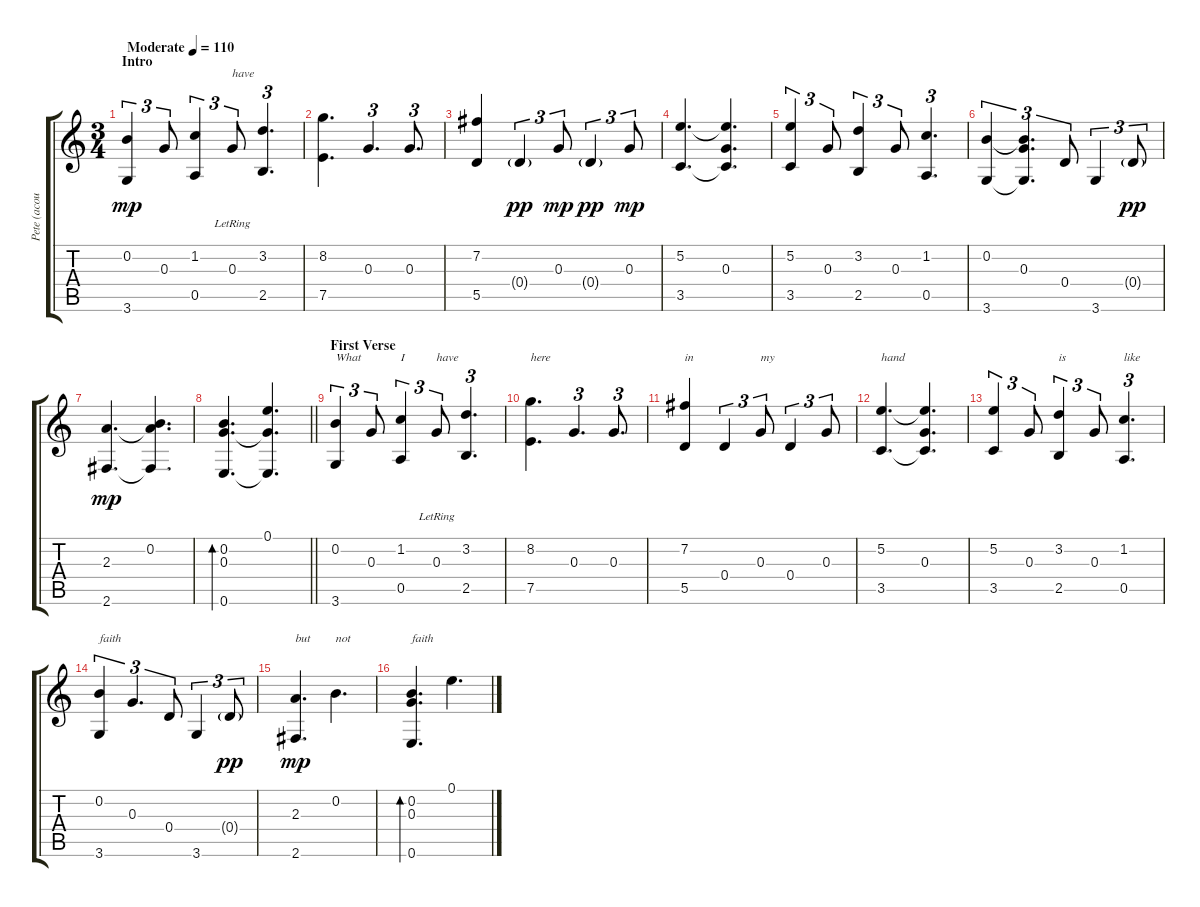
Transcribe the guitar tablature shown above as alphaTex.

\track ("Pete (acoustic guitar)" "Pete (acou") {instrument acousticguitarsteel}
\staff {score tabs}
\tuning (E4 B3 G3 D3 A2 E2) {hide}
\ts (3 4)
\section ("" "Intro")
\tempo (110 "Moderate")
\clef g2
\ks c
(0.2 3.6).4{tu (3 2) dy mp instrument acousticguitarsteel} 0.3.8{tu (3 2)} (1.2 0.5).4{tu (3 2)} 0.3{lr}.8{tu (3 2) txt "have"} (3.2 2.5).4{d tu (3 2)} |
(8.2 7.5).4{d} 0.3.4{d tu (3 2)} 0.3.8{d tu (3 2)} |
(7.2 5.5).4 0.4{g}.4{tu (3 2) dy pp} 0.3.8{tu (3 2) dy mp} 0.4{g}.4{tu (3 2) dy pp} 0.3.8{tu (3 2) dy mp} |
(5.2 3.5).4{d} (5.2{t} 0.3 3.5{t}).4{d} |
(5.2 3.5).4{tu (3 2)} 0.3.8{tu (3 2)} (3.2 2.5).4{tu (3 2)} 0.3.8{tu (3 2)} (1.2 0.5).4{d tu (3 2)} |
(0.2 3.6).4{tu (3 2)} (0.2{t} 0.3 3.6{t}).4{d tu (3 2)} 0.4.8{tu (3 2)} 3.6.4{tu (3 2)} 0.4{g}.8{tu (3 2) dy pp} |
(2.3 2.6).4{d dy mp} (0.2 2.3{t} 2.6{t}).4{d} |
\barLineRight lightlight
(0.2 0.3 0.6).4{d bd 60} (0.1 0.3{t} 0.6{t}).4{d} |
\section ("" "First Verse")
(0.2 3.6).4{tu (3 2) txt "What"} 0.3.8{tu (3 2)} (1.2 0.5).4{tu (3 2) txt "I"} 0.3{lr}.8{tu (3 2) txt "have"} (3.2 2.5).4{d tu (3 2)} |
(8.2 7.5).4{d txt "here"} 0.3.4{d tu (3 2)} 0.3.8{d tu (3 2)} |
(7.2 5.5).4{txt "in "} 0.4.4{tu (3 2)} 0.3.8{tu (3 2) txt "my"} 0.4.4{tu (3 2)} 0.3.8{tu (3 2)} |
(5.2 3.5).4{d txt "hand"} (5.2{t} 0.3 3.5{t}).4{d} |
(5.2 3.5).4{tu (3 2)} 0.3.8{tu (3 2)} (3.2 2.5).4{tu (3 2) txt "is "} 0.3.8{tu (3 2)} (1.2 0.5).4{d tu (3 2) txt "like"} |
(0.2 3.6).4{tu (3 2) txt "faith"} 0.3.4{d tu (3 2)} 0.4.8{tu (3 2)} 3.6.4{tu (3 2)} 0.4{g}.8{tu (3 2) dy pp} |
(2.3 2.6).4{d txt "but" dy mp} 0.2.4{d txt "not"} |
(0.2 0.3 0.6).4{d bd 60 txt "faith"} 0.1.4{d}
